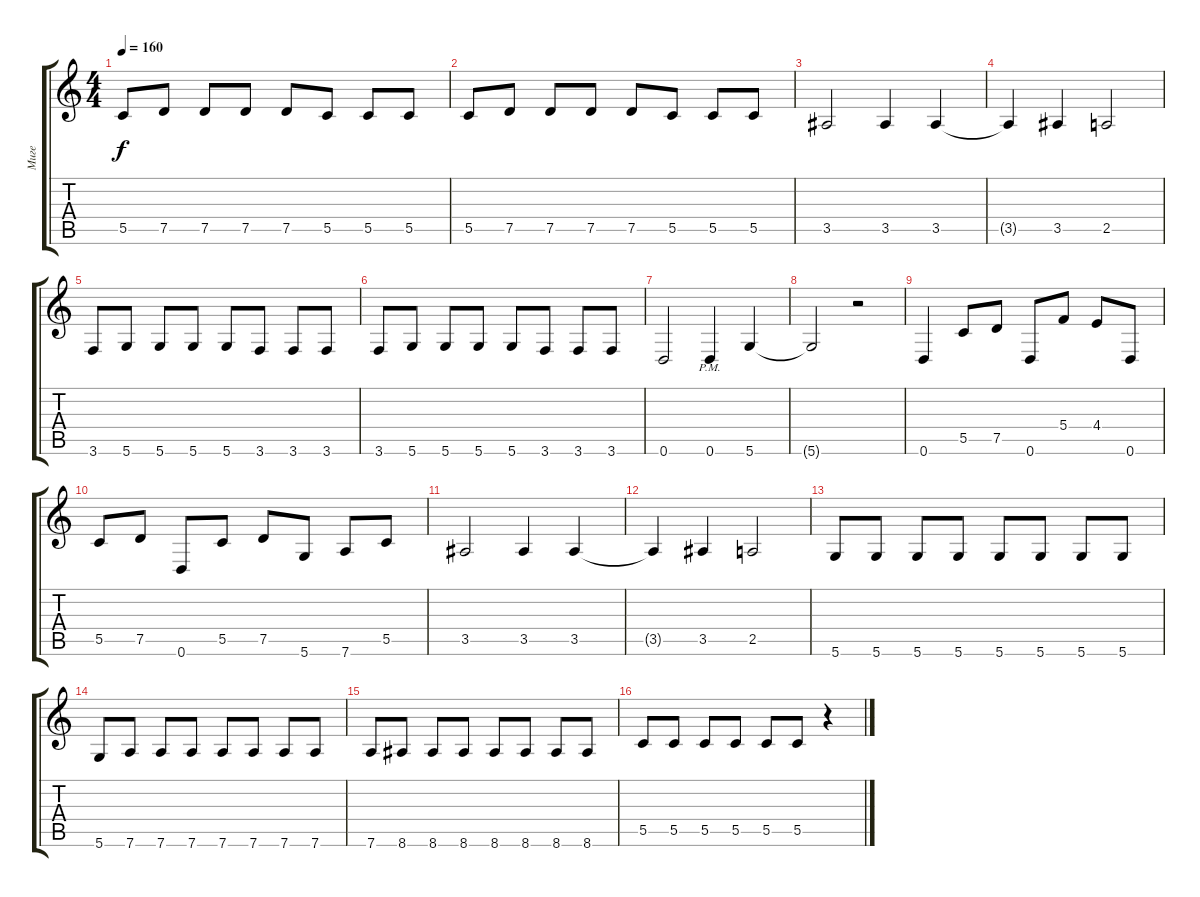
\track ("Миге" "Миге") {instrument electricbassfinger}
\staff {score tabs}
\tuning (D4 A3 F3 C3 G2 D2) {hide}
\ts (4 4)
\tempo 160
\clef g2
\ks c
5.5.8{dy f} 7.5.8 7.5.8 7.5.8 7.5.8 5.5.8 5.5.8 5.5.8 |
5.5.8 7.5.8 7.5.8 7.5.8 7.5.8 5.5.8 5.5.8 5.5.8 |
3.5.2 3.5.4 3.5.4 |
3.5{t}.4 3.5.4 2.5.2 |
3.6.8 5.6.8 5.6.8 5.6.8 5.6.8 3.6.8 3.6.8 3.6.8 |
3.6.8 5.6.8 5.6.8 5.6.8 5.6.8 3.6.8 3.6.8 3.6.8 |
0.6.2 0.6{pm}.4 5.6.4 |
5.6{t}.2 r.2 |
0.6.4 5.5.8 7.5.8 0.6.8 5.4.8 4.4.8 0.6.8 |
5.5.8 7.5.8 0.6.8 5.5.8 7.5.8 5.6.8 7.6.8 5.5.8 |
3.5.2 3.5.4 3.5.4 |
3.5{t}.4 3.5.4 2.5.2 |
5.6.8 5.6.8 5.6.8 5.6.8 5.6.8 5.6.8 5.6.8 5.6.8 |
5.6.8 7.6.8 7.6.8 7.6.8 7.6.8 7.6.8 7.6.8 7.6.8 |
7.6.8 8.6.8 8.6.8 8.6.8 8.6.8 8.6.8 8.6.8 8.6.8 |
5.5.8 5.5.8 5.5.8 5.5.8 5.5.8 5.5.8 r.4
